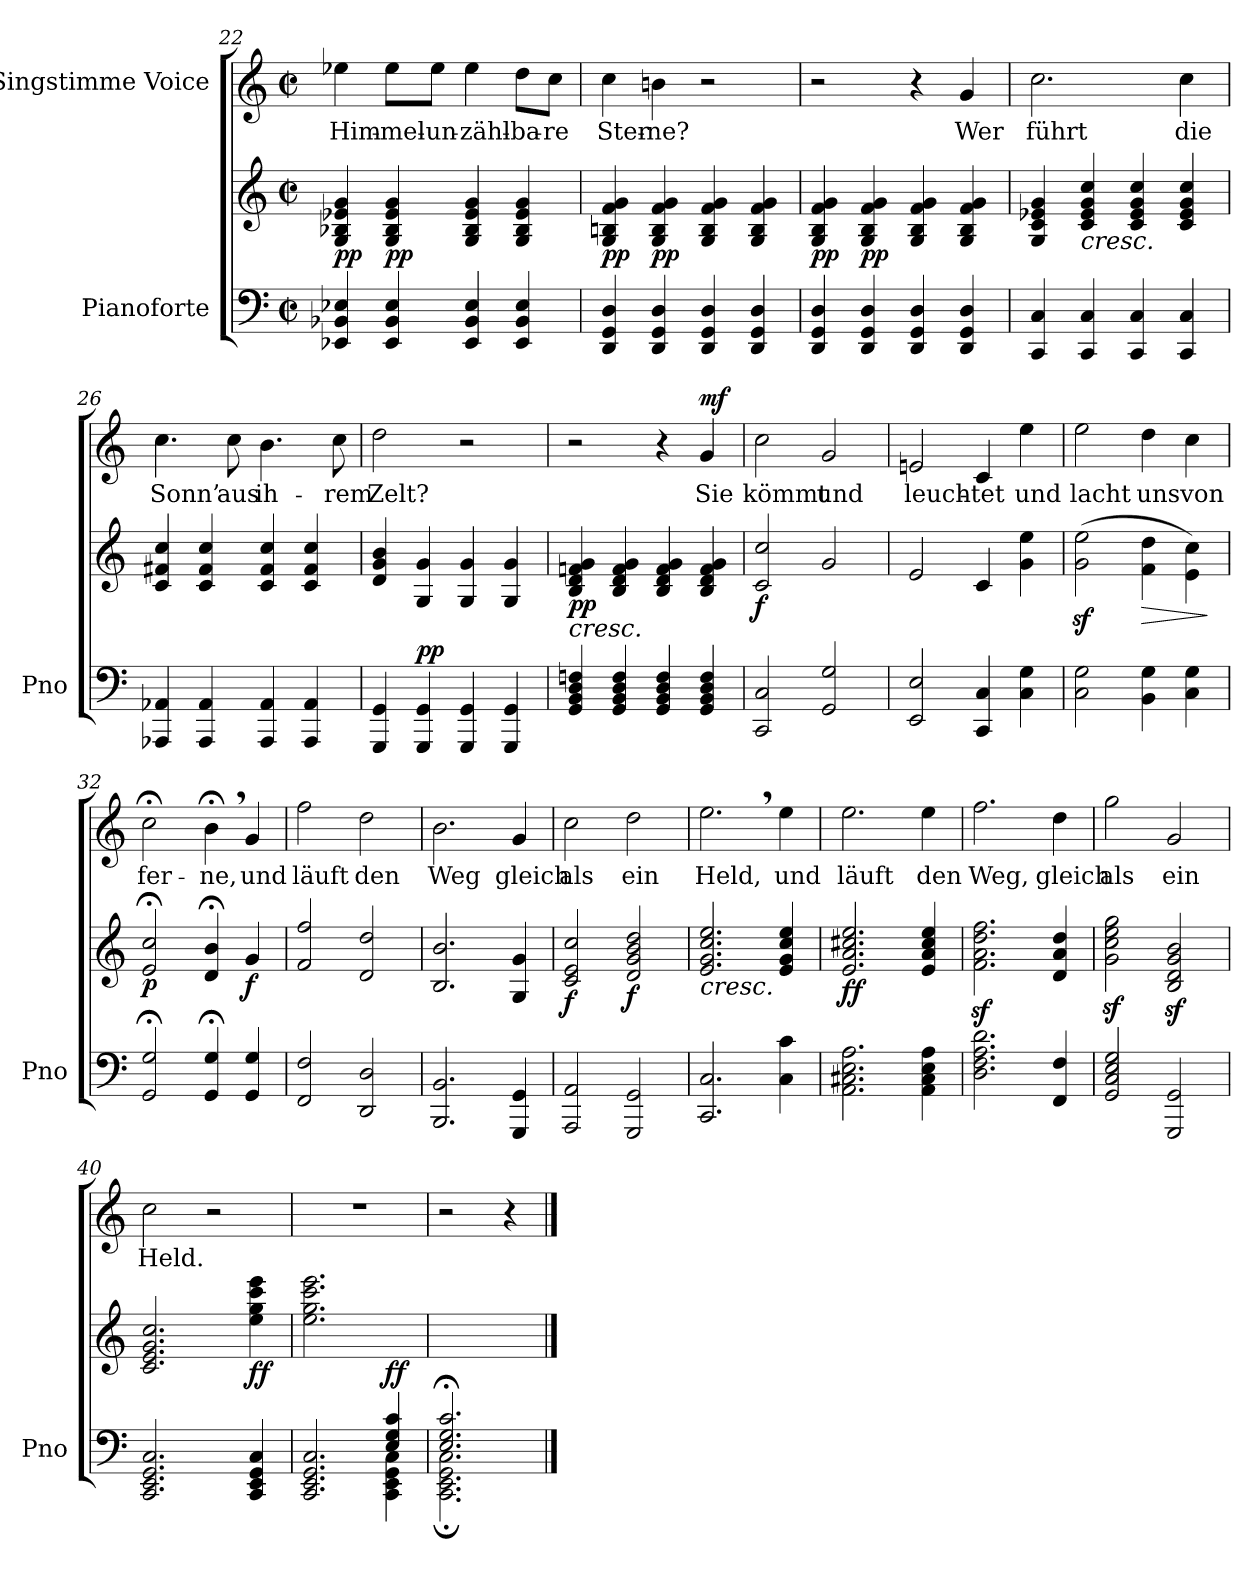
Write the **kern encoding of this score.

**kern	**kern	**dynam	**kern	**text	**dynam
*part2	*part2	*part2	*part1	*part1	*part1
*staff3	*staff2	*staff2/3	*staff1	*staff1	*staff1
*I"Pianoforte	*	*	*I"Singstimme Voice	*	*
*I'Pno	*	*	*	*	*
*clefF4	*clefG2	*	*clefG2	*	*
*k[]	*k[]	*	*k[]	*	*
*M2/2	*M2/2	*	*M2/2	*	*
*met(c|)	*met(c|)	*	*met(c|)	*	*
=22	=22	=22	=22	=22	=22
!	!	!LO:DY:b	!	!LO:LY:b	!
4EE-X/ 4BB-X/ 4E-X/	4G/ 4B-X/ 4e-X/ 4g/	pp	4ee-X\	Him-	.
!	!	!LO:DY:b	!	!LO:LY:b	!
4EE-/ 4BB-/ 4E-/	4G/ 4B-/ 4e-/ 4g/	pp	8ee-\L	-mel-	.
!	!	!	!	!LO:LY:b	!
.	.	.	8ee-\J	-un-	.
!	!	!	!	!LO:LY:b	!
4EE-/ 4BB-/ 4E-/	4G/ 4B-/ 4e-/ 4g/	.	4ee-\	-zähl-	.
!	!	!	!	!LO:LY:b	!
4EE-/ 4BB-/ 4E-/	4G/ 4B-/ 4e-/ 4g/	.	8dd\L	-ba-	.
!	!	!	!	!LO:LY:b	!
.	.	.	8cc\J	-re	.
=23	=23	=23	=23	=23	=23
!	!	!LO:DY:b	!	!LO:LY:b	!
4DD/ 4GG/ 4D/	4G/ 4Bn/ 4f/ 4g/	pp	4cc\	Ster-	.
!	!	!LO:DY:b	!	!LO:LY:b	!
4DD/ 4GG/ 4D/	4G/ 4B/ 4f/ 4g/	pp	4bn\	-ne?	.
4DD/ 4GG/ 4D/	4G/ 4B/ 4f/ 4g/	.	2r	.	.
4DD/ 4GG/ 4D/	4G/ 4B/ 4f/ 4g/	.	.	.	.
=24	=24	=24	=24	=24	=24
!	!	!LO:DY:b	!	!	!
4DD/ 4GG/ 4D/	4G/ 4B/ 4f/ 4g/	pp	2r	.	.
!	!	!LO:DY:b	!	!	!
4DD/ 4GG/ 4D/	4G/ 4B/ 4f/ 4g/	pp	.	.	.
4DD/ 4GG/ 4D/	4G/ 4B/ 4f/ 4g/	.	4r	.	.
!	!	!	!	!LO:LY:b	!
4DD/ 4GG/ 4D/	4G/ 4B/ 4f/ 4g/	.	4g/	Wer	.
!!LO:LB:g=z
=25	=25	=25	=25	=25	=25
!	!	!	!	!LO:LY:b	!
4CC/ 4C/	4G/ 4c/ 4e-X/ 4g/	.	2.cc\	führt	.
!	!LO:TX:b:i:t=cresc.	!	!	!	!
4CC/ 4C/	4c/ 4e-/ 4g/ 4cc/	.	.	.	.
4CC/ 4C/	4c/ 4e-/ 4g/ 4cc/	.	.	.	.
!	!	!	!	!LO:LY:b	!
4CC/ 4C/	4c/ 4e-/ 4g/ 4cc/	.	4cc\	die	.
=26	=26	=26	=26	=26	=26
!	!	!	!	!LO:LY:b	!
4AAA-X/ 4AA-X/	4c/ 4f#X/ 4cc/	.	4.cc\	Sonn’	.
4AAA-/ 4AA-/	4c/ 4f#/ 4cc/	.	.	.	.
!	!	!	!	!LO:LY:b	!
.	.	.	8cc\	aus	.
!	!	!	!	!LO:LY:b	!
4AAA-/ 4AA-/	4c/ 4f#/ 4cc/	.	4.b\	ih-	.
4AAA-/ 4AA-/	4c/ 4f#/ 4cc/	.	.	.	.
!	!	!	!	!LO:LY:b	!
.	.	.	8cc\	-rem	.
=27	=27	=27	=27	=27	=27
!	!	!	!	!LO:LY:b	!
4GGG/ 4GG/	4d/ 4g/ 4b/	.	2dd\	Zelt?	.
!	!	!LO:DY:a=2	!	!	!
4GGG/ 4GG/	4G/ 4g/	pp	.	.	.
4GGG/ 4GG/	4G/ 4g/	.	2r	.	.
4GGG/ 4GG/	4G/ 4g/	.	.	.	.
=28	=28	=28	=28	=28	=28
!	!LO:TX:b:i:t=cresc.	!	!	!	!
!	!	!LO:DY:b	!	!	!
4GG/ 4BB/ 4D/ 4Fn/	4B/ 4d/ 4fn/ 4g/	pp	2r	.	.
4GG/ 4BB/ 4D/ 4F/	4B/ 4d/ 4f/ 4g/	.	.	.	.
4GG/ 4BB/ 4D/ 4F/	4B/ 4d/ 4f/ 4g/	.	4r	.	.
!	!	!	!	!LO:LY:b	!LO:DY:a
4GG/ 4BB/ 4D/ 4F/	4B/ 4d/ 4f/ 4g/	.	4g/	Sie	mf
=29	=29	=29	=29	=29	=29
!	!	!LO:DY:b	!	!LO:LY:b	!
2CC/ 2C/	2c/ 2cc/	f	2cc\	kömmt	.
!	!	!	!	!LO:LY:b	!
2GG/ 2G/	2g/	.	2g/	und	.
=30	=30	=30	=30	=30	=30
!	!	!	!	!LO:LY:b	!
2EE/ 2E/	2e/	.	2en/	leuch-	.
!	!	!	!	!LO:LY:b	!
4CC/ 4C/	4c/	.	4c/	-tet	.
!	!	!	!	!LO:LY:b	!
4C\ 4G\	4g\ 4ee\	.	4ee\	und	.
=31	=31	=31	=31	=31	=31
!	!	!	!	!LO:LY:b	!
2C\ 2G\	(>2g\z< 2ee\z<	.	2ee\	lacht	.
!	!	!LO:HP:b	!	!LO:LY:b	!
4BB\ 4G\	4f\ 4dd\	>	4dd\	uns	.
!	!	!	!	!LO:LY:b	!
4C\ 4G\	4e\ 4cc\)	.	4cc\	von	.
.	.	]	.	.	.
=32	=32	=32	=32	=32	=32
!	!	!LO:DY:b	!	!LO:LY:b	!
2GG/; 2G/;	2e/;< 2cc/;<	p	2cc;<\	fer-	.
!	!	!	!	!LO:LY:b	!
4GG/; 4G/;	4d/;< 4b/;<	.	4b;<,\	-ne,	.
!	!	!LO:DY:b	!	!LO:LY:b	!
4GG/ 4G/	4g/	f	4g/	und	.
!!LO:LB:g=z
=33	=33	=33	=33	=33	=33
!	!	!	!	!LO:LY:b	!
2FF/ 2F/	2f/ 2ff/	.	2ff\	läuft	.
!	!	!	!	!LO:LY:b	!
2DD/ 2D/	2d/ 2dd/	.	2dd\	den	.
=34	=34	=34	=34	=34	=34
!	!	!	!	!LO:LY:b	!
2.BBB/ 2.BB/	2.B/ 2.b/	.	2.b\	Weg	.
!	!	!	!	!LO:LY:b	!
4GGG/ 4GG/	4G/ 4g/	.	4g/	gleich	.
=35	=35	=35	=35	=35	=35
!	!	!LO:DY:b	!	!LO:LY:b	!
2AAA/ 2AA/	2c/ 2e/ 2cc/	f	2cc\	als	.
!	!	!LO:DY:b	!	!LO:LY:b	!
2GGG/ 2GG/	2d/ 2g/ 2b/ 2dd/	f	2dd\	ein	.
=36	=36	=36	=36	=36	=36
!	!LO:TX:b:i:t=cresc.	!	!	!	!
!	!	!	!	!LO:LY:b	!
2.CC/ 2.C/	2.e/ 2.g/ 2.cc/ 2.ee/	.	2.ee,\	Held,	.
!	!	!	!	!LO:LY:b	!
4C\ 4c\	4e/ 4g/ 4cc/ 4ee/	.	4ee\	und	.
=37	=37	=37	=37	=37	=37
!	!	!LO:DY:b	!	!LO:LY:b	!
2.AA\ 2.C#X\ 2.E\ 2.A\	2.e/ 2.a/ 2.cc#X/ 2.ee/	ff	2.ee\	läuft	.
!	!	!	!	!LO:LY:b	!
4AA\ 4C#\ 4E\ 4A\	4e/ 4a/ 4cc#/ 4ee/	.	4ee\	den	.
=38	=38	=38	=38	=38	=38
!	!	!	!	!LO:LY:b	!
2.D\ 2.F\ 2.A\ 2.d\	2.f\z< 2.a\z< 2.dd\z< 2.ff\z<	.	2.ff\	Weg,	.
!	!	!	!	!LO:LY:b	!
4FF/ 4F/	4d/ 4a/ 4dd/	.	4dd\	gleich	.
=39	=39	=39	=39	=39	=39
!	!	!	!	!LO:LY:b	!
2GG/ 2C/ 2E/ 2G/	2g\z< 2cc\z< 2ee\z< 2gg\z<	.	2gg\	als	.
!	!	!	!	!LO:LY:b	!
2GGG/ 2GG/	2B/z< 2d/z< 2g/z< 2b/z<	.	2g/	ein	.
=40	=40	=40	=40	=40	=40
!	!	!	!	!LO:LY:b	!
2.CC/ 2.EE/ 2.GG/ 2.C/	2.c/ 2.e/ 2.g/ 2.cc/	.	2cc\	Held.	.
.	.	.	2r	.	.
!	!	!LO:DY:b	!	!	!
4CC/ 4EE/ 4GG/ 4C/	4ee\ 4gg\ 4ccc\ 4eee\	ff	.	.	.
=41	=41	=41	=41	=41	=41
*^	*	*	*	*	*
2.CC/ 2.EE/ 2.GG/ 2.C/	2.ryy	2.ee\ 2.gg\ 2.ccc\ 2.eee\	.	1r	.	.
!	!	!	!LO:DY:b	!	!	!
4E/ 4G/ 4c/	4CC\ 4EE\ 4GG\ 4C\	4ryy	ff	.	.	.
=42	=42	=42	=42	=42	=42	=42
2.E/;< 2.G/;< 2.c/;<	2.CC\; 2.EE\; 2.GG\; 2.C\;	2ryy	.	2r	.	.
.	.	4ryy	.	4r	.	.
*v	*v	*	*	*	*	*
==	==	==	==	==	==
*-	*-	*-	*-	*-	*-
